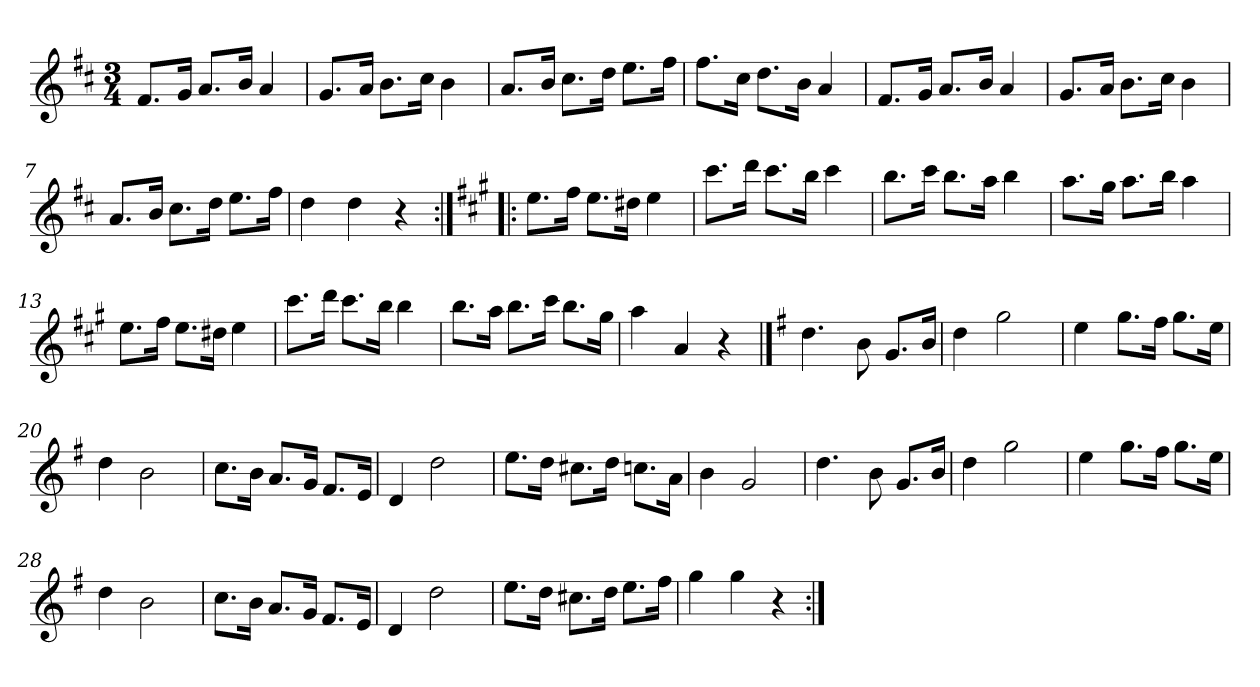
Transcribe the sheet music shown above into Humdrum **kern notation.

**kern
*part1
*staff1
*clefG2
*k[f#c#]
*D:
*M3/4
*MM120
=1
8.f#/L
16g/Jk
8.a/L
16b/Jk
4a
=2
8.g/L
16a/Jk
8.b\L
16cc#\Jk
4b
=3
8.a/L
16b/Jk
8.cc#\L
16dd\Jk
8.ee\L
16ff#\Jk
=4
8.ff#\L
16cc#\Jk
8.dd\L
16b\Jk
4a
=5
8.f#/L
16g/Jk
8.a/L
16b/Jk
4a
=6
8.g/L
16a/Jk
8.b\L
16cc#\Jk
4b
=7
8.a/L
16b/Jk
8.cc#\L
16dd\Jk
8.ee\L
16ff#\Jk
=8
4dd
4dd
4r
=9:|!|:
*k[f#c#g#]
*A:
8.ee\L
16ff#\Jk
8.ee\L
16dd#X\Jk
4ee
=10
8.ccc#\L
16ddd\Jk
8.ccc#\L
16bb\Jk
4ccc#
=11
8.bb\L
16ccc#\Jk
8.bb\L
16aa\Jk
4bb
=12
8.aa\L
16gg#\Jk
8.aa\L
16bb\Jk
4aa
=13
8.ee\L
16ff#\Jk
8.ee\L
16dd#X\Jk
4ee
=14
8.ccc#\L
16ddd\Jk
8.ccc#\L
16bb\Jk
4bb
=15
8.bb\L
16aa\Jk
8.bb\L
16ccc#\Jk
8.bb\L
16gg#\Jk
=16
4aa
4a
4r
==17
*k[f#]
*G:
4.dd
8b
8.g/L
16b/Jk
=18
4dd
2gg
=19
4ee
8.gg\L
16ff#\Jk
8.gg\L
16ee\Jk
=20
4dd
2b
=21
8.cc\L
16b\Jk
8.a/L
16g/Jk
8.f#/L
16e/Jk
=22
4d
2dd
=23
8.ee\L
16dd\Jk
8.cc#X\L
16dd\Jk
8.ccn\L
16a\Jk
=24
4b
2g
=25
4.dd
8b
8.g/L
16b/Jk
=26
4dd
2gg
=27
4ee
8.gg\L
16ff#\Jk
8.gg\L
16ee\Jk
=28
4dd
2b
=29
8.cc\L
16b\Jk
8.a/L
16g/Jk
8.f#/L
16e/Jk
=30
4d
2dd
=31
8.ee\L
16dd\Jk
8.cc#X\L
16dd\Jk
8.ee\L
16ff#\Jk
=32
4gg
4gg
4r
=:|!
*-
